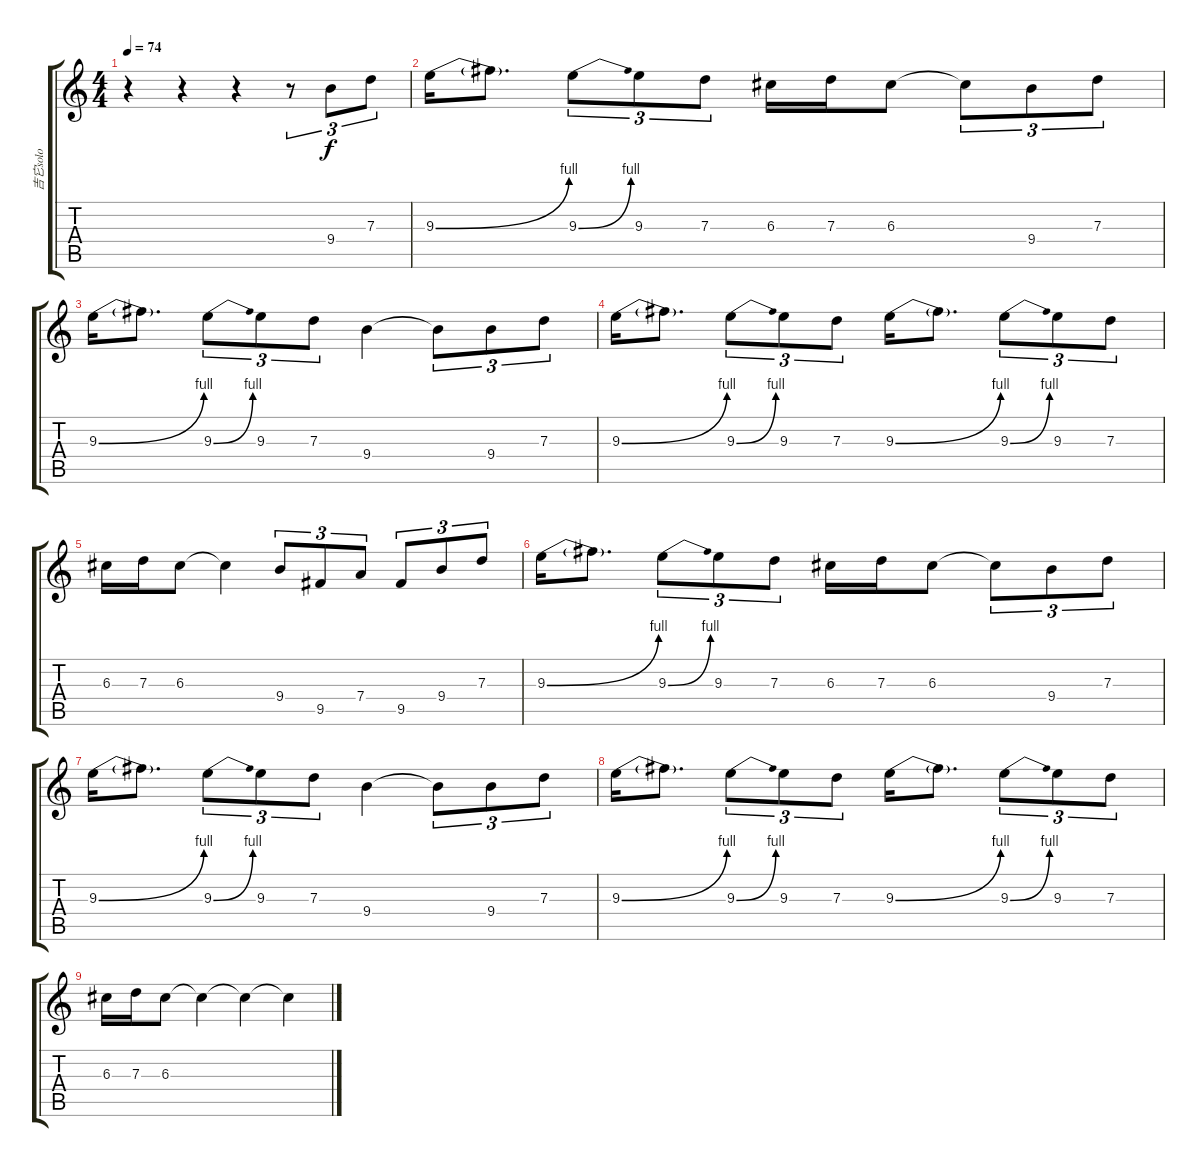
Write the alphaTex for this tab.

\track ("吉它solo" "吉它solo") {instrument overdrivenguitar}
\staff {score tabs}
\tuning (E4 B3 G3 D3 A2 E2) {hide}
\ts (4 4)
\tempo 74
\clef g2
\ks c
r.4{dy f instrument overdrivenguitar} r.4 r.4 r.8{tu (3 2)} 9.4.8{tu (3 2)} 7.3.8{tu (3 2)} |
9.3{be (bend 0 0 60 4)}.16 9.3{t}.8{d} 9.3{be (bend 0 0 60 4)}.8{tu (3 2)} 9.3.8{tu (3 2)} 7.3.8{tu (3 2)} 6.3.16 7.3.16 6.3.8 6.3{t}.8{tu (3 2)} 9.4.8{tu (3 2)} 7.3.8{tu (3 2)} |
9.3{be (bend 0 0 60 4)}.16 9.3{t}.8{d txt ""} 9.3{be (bend 0 0 60 4)}.8{tu (3 2)} 9.3.8{tu (3 2)} 7.3.8{tu (3 2)} 9.4.4 9.4{t}.8{tu (3 2)} 9.4.8{tu (3 2)} 7.3.8{tu (3 2)} |
9.3{be (bend 0 0 60 4)}.16 9.3{t}.8{d} 9.3{be (bend 0 0 60 4)}.8{tu (3 2)} 9.3.8{tu (3 2)} 7.3.8{tu (3 2)} 9.3{be (bend 0 0 60 4)}.16 9.3{t}.8{d} 9.3{be (bend 0 0 60 4)}.8{tu (3 2)} 9.3.8{tu (3 2)} 7.3.8{tu (3 2)} |
6.3.16 7.3.16 6.3.8 6.3{t}.4 9.4.8{tu (3 2)} 9.5.8{tu (3 2)} 7.4.8{tu (3 2)} 9.5.8{tu (3 2)} 9.4.8{tu (3 2)} 7.3.8{tu (3 2)} |
9.3{be (bend 0 0 60 4)}.16 9.3{t}.8{d} 9.3{be (bend 0 0 60 4)}.8{tu (3 2)} 9.3.8{tu (3 2)} 7.3.8{tu (3 2)} 6.3.16 7.3.16 6.3.8 6.3{t}.8{tu (3 2)} 9.4.8{tu (3 2)} 7.3.8{tu (3 2)} |
9.3{be (bend 0 0 60 4)}.16 9.3{t}.8{d} 9.3{be (bend 0 0 60 4)}.8{tu (3 2)} 9.3.8{tu (3 2)} 7.3.8{tu (3 2)} 9.4.4 9.4{t}.8{tu (3 2)} 9.4.8{tu (3 2)} 7.3.8{tu (3 2)} |
9.3{be (bend 0 0 60 4)}.16 9.3{t}.8{d} 9.3{be (bend 0 0 60 4)}.8{tu (3 2)} 9.3.8{tu (3 2)} 7.3.8{tu (3 2)} 9.3{be (bend 0 0 60 4)}.16 9.3{t}.8{d} 9.3{be (bend 0 0 60 4)}.8{tu (3 2)} 9.3.8{tu (3 2)} 7.3.8{tu (3 2)} |
6.3.16 7.3.16 6.3.8 6.3{t}.4 6.3{t}.4 6.3{t}.4
